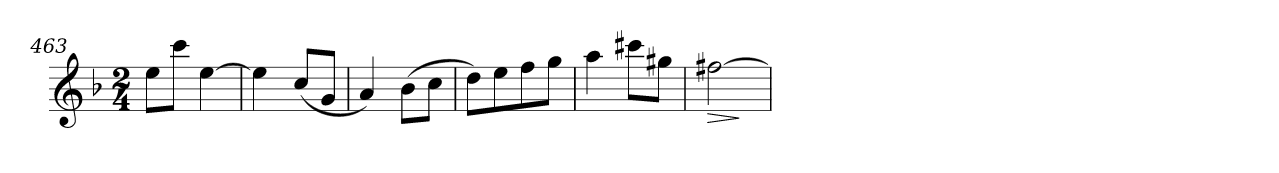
**kern	**dynam
*part1	*part1
*staff1	*staff1
*clefG2	*
*k[b-]	*
*M2/4	*
=463	=463
8ee\L	.
8ccc\J	.
[4ee\	.
=464	=464
4ee\]	.
(<8cc/L	.
8g/J	.
=465	=465
4a/)	.
(>8b-\L	.
8cc\J	.
=466	=466
8dd\L)	.
8ee\	.
8ff\	.
8gg\J	.
=467	=467
4aa\	.
8ccc#X\L	.
8gg#X\J	.
=468	=468
!	!LO:HP:b
[2ff#X\	>
.	]
=	=
*-	*-
